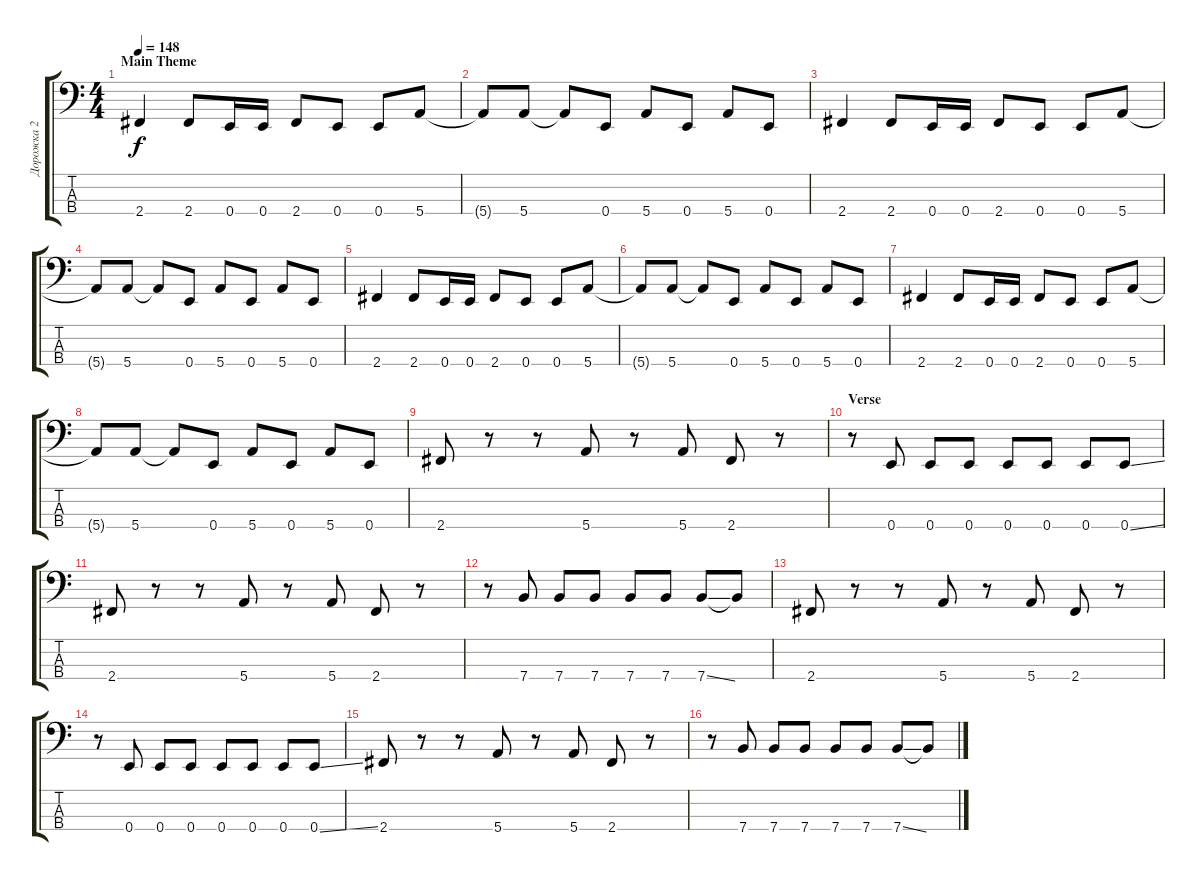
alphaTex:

\track ("Дорожка 2" "Дорожка 2") {instrument electricbassfinger}
\staff {score tabs}
\tuning (G2 D2 A1 E1) {hide}
\ts (4 4)
\section ("" "Main Theme")
\tempo 148
\clef f4
\ks c
2.4.4{dy f} 2.4.8 0.4.16 0.4.16 2.4.8 0.4.8 0.4.8 5.4.8 |
5.4{t}.8 5.4.8 5.4{t}.8 0.4.8 5.4.8 0.4.8 5.4.8 0.4.8 |
2.4.4 2.4.8 0.4.16 0.4.16 2.4.8 0.4.8 0.4.8 5.4.8 |
5.4{t}.8 5.4.8 5.4{t}.8 0.4.8 5.4.8 0.4.8 5.4.8 0.4.8 |
2.4.4 2.4.8 0.4.16 0.4.16 2.4.8 0.4.8 0.4.8 5.4.8 |
5.4{t}.8 5.4.8 5.4{t}.8 0.4.8 5.4.8 0.4.8 5.4.8 0.4.8 |
2.4.4 2.4.8 0.4.16 0.4.16 2.4.8 0.4.8 0.4.8 5.4.8 |
5.4{t}.8 5.4.8 5.4{t}.8 0.4.8 5.4.8 0.4.8 5.4.8 0.4.8 |
2.4.8 r.8 r.8 5.4.8 r.8 5.4.8 2.4.8 r.8 |
\section ("" "Verse")
r.8 0.4.8 0.4.8 0.4.8 0.4.8 0.4.8 0.4.8 0.4{ss}.8 |
2.4.8 r.8 r.8 5.4.8 r.8 5.4.8 2.4.8 r.8 |
r.8 7.4.8 7.4.8 7.4.8 7.4.8 7.4.8 7.4{ss}.8 7.4{t}.8 |
2.4.8 r.8 r.8 5.4.8 r.8 5.4.8 2.4.8 r.8 |
r.8 0.4.8 0.4.8 0.4.8 0.4.8 0.4.8 0.4.8 0.4{ss}.8 |
2.4.8 r.8 r.8 5.4.8 r.8 5.4.8 2.4.8 r.8 |
r.8 7.4.8 7.4.8 7.4.8 7.4.8 7.4.8 7.4{ss}.8 7.4{t}.8
